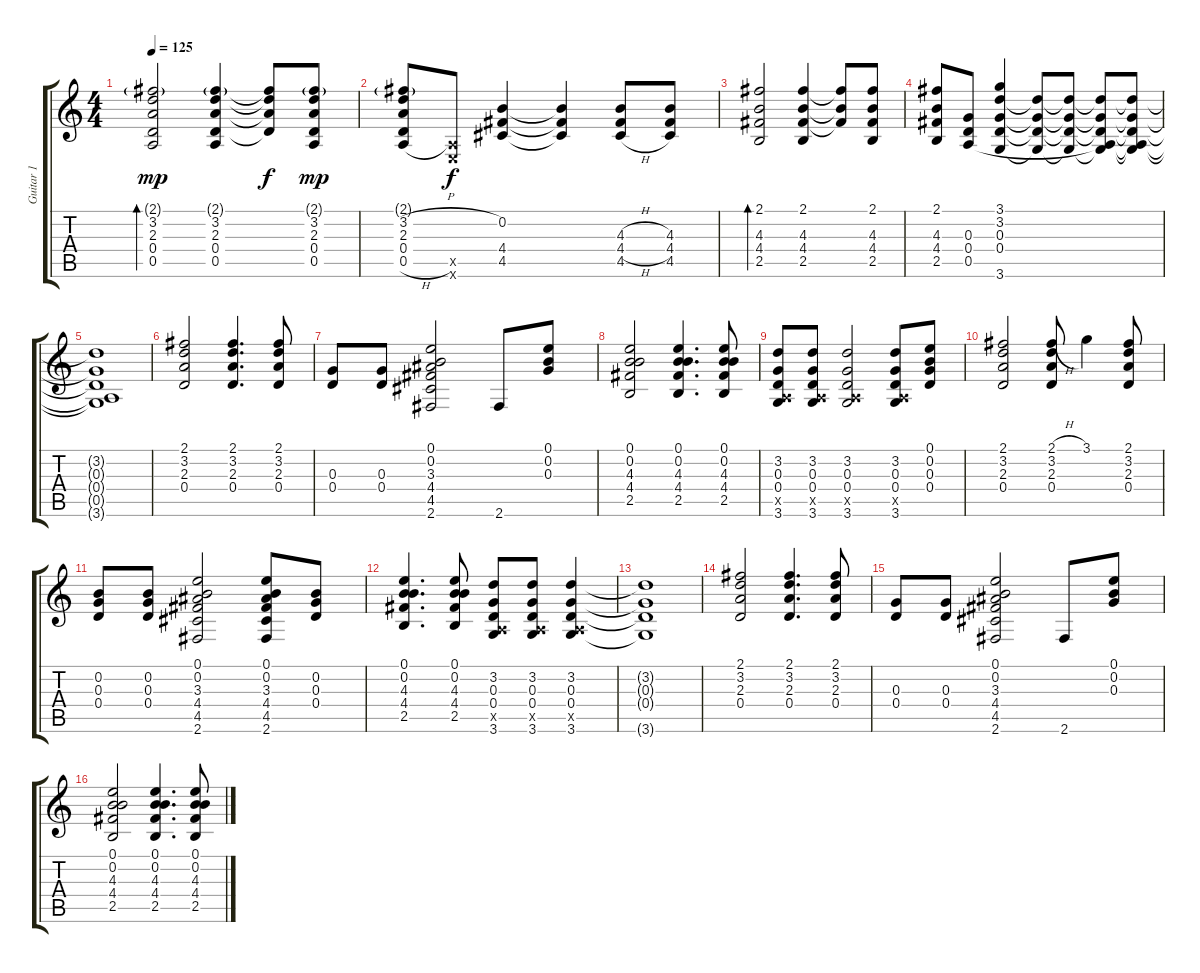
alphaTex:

\track ("Guitar 1" "Guitar 1") {instrument electricguitarjazz}
\staff {score tabs}
\tuning (E4 B3 G3 D3 A2 E2) {hide}
\ts (4 4)
\tempo 125
\clef g2
\ks c
(2.1{g} 3.2 2.3 0.4 0.5).2{bd 60 dy mp} (2.1{g} 3.2 2.3 0.4 0.5).4 (2.1{t} 3.2{t} 2.3{t} 0.4{t}).8{dy f} (2.1{g} 3.2 2.3 0.4 0.5).8{dy mp} |
(2.1{g} 3.2{h} 2.3 0.4 0.5{h}).8 (0.5{x} 0.6{x}).8{dy f} (0.2 4.4 4.5).4 (0.2{t} 4.4{t} 4.5{t}).4 (4.3{h} 4.4{h} 4.5{h}).8 (4.3 4.4 4.5).8 |
(2.1 4.3 4.4 2.5).2{bd 60} (2.1 4.3 4.4 2.5).4 (2.1{t} 4.3{t} 4.4{t}).8 (2.1 4.3 4.4 2.5).8 |
(2.1 4.3 4.4 2.5).8 (0.3 0.4 0.5).8 (3.1 3.2 0.3 0.4 3.6).4 (3.2{t} 0.3{t} 0.4{t} 3.6{t}).8 (3.2{t} 0.3{t} 0.4{t} 3.6{t}).8 (3.2{t} 0.3{t} 0.4{t} 0.5{t} 3.6{t}).8 (3.2{t} 0.3{t} 0.4{t} 0.5{t} 3.6{t}).8 |
(3.2{t} 0.3{t} 0.4{t} 0.5{t} 3.6{t}).1 |
(2.1 3.2 2.3 0.4).2 (2.1 3.2 2.3 0.4).4{d} (2.1 3.2 2.3 0.4).8 |
(0.3 0.4).8 (0.3 0.4).8 (0.1 0.2 3.3 4.4 4.5 2.6).2 2.6.8 (0.1 0.2 0.3).8 |
(0.1 0.2 4.3 4.4 2.5).2 (0.1 0.2 4.3 4.4 2.5).4{d} (0.1 0.2 4.3 4.4 2.5).8 |
(3.2 0.3 0.4 0.5{x} 3.6).8 (3.2 0.3 0.4 0.5{x} 3.6).8 (3.2 0.3 0.4 0.5{x} 3.6).2 (3.2 0.3 0.4 0.5{x} 3.6).8 (0.1 0.2 0.3 0.4).8 |
(2.1 3.2 2.3 0.4).2 (2.1{h} 3.2 2.3 0.4).8 3.1.4 (2.1 3.2 2.3 0.4).8 |
(0.2 0.3 0.4).8 (0.2 0.3 0.4).8 (0.1 0.2 3.3 4.4 4.5 2.6).2 (0.1 0.2 3.3 4.4 4.5 2.6).8 (0.2 0.3 0.4).8 |
(0.1 0.2 4.3 4.4 2.5).4{d} (0.1 0.2 4.3 4.4 2.5).8 (3.2 0.3 0.4 0.5{x} 3.6).8 (3.2 0.3 0.4 0.5{x} 3.6).8 (3.2 0.3 0.4 0.5{x} 3.6).4 |
(3.2{t} 0.3{t} 0.4{t} 3.6{t}).1 |
(2.1 3.2 2.3 0.4).2 (2.1 3.2 2.3 0.4).4{d} (2.1 3.2 2.3 0.4).8 |
(0.3 0.4).8 (0.3 0.4).8 (0.1 0.2 3.3 4.4 4.5 2.6).2 2.6.8 (0.1 0.2 0.3).8 |
(0.1 0.2 4.3 4.4 2.5).2 (0.1 0.2 4.3 4.4 2.5).4{d} (0.1 0.2 4.3 4.4 2.5).8
